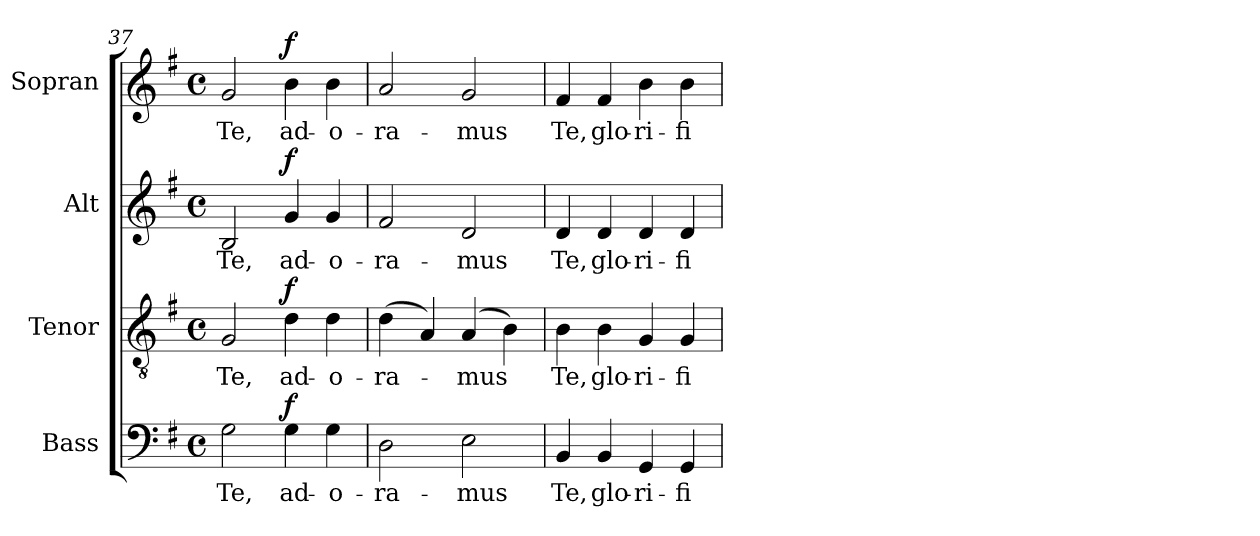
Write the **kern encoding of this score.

**kern	**text	**dynam	**kern	**text	**dynam	**kern	**text	**dynam	**kern	**text	**dynam
*part4	*part4	*part4	*part3	*part3	*part3	*part2	*part2	*part2	*part1	*part1	*part1
*staff4	*staff4	*staff4	*staff3	*staff3	*staff3	*staff2	*staff2	*staff2	*staff1	*staff1	*staff1
*I"Bass	*	*	*I"Tenor	*	*	*I"Alt	*	*	*I"Sopran	*	*
*I'B.	*	*	*I'T.	*	*	*I'A.	*	*	*I'S.	*	*
*clefF4	*	*	*clefGv2	*	*	*clefG2	*	*	*clefG2	*	*
*k[f#]	*	*	*k[f#]	*	*	*k[f#]	*	*	*k[f#]	*	*
*G:	*	*	*G:	*	*	*G:	*	*	*G:	*	*
*M4/4	*	*	*M4/4	*	*	*M4/4	*	*	*M4/4	*	*
*met(c)	*	*	*met(c)	*	*	*met(c)	*	*	*met(c)	*	*
=37	=37	=37	=37	=37	=37	=37	=37	=37	=37	=37	=37
!	!LO:LY:b	!	!	!LO:LY:b	!	!	!LO:LY:b	!	!	!LO:LY:b	!
2G\	Te,	.	2G/	Te,	.	2B/	Te,	.	2g/	Te,	.
!	!LO:LY:b	!LO:DY:a	!	!LO:LY:b	!LO:DY:a	!	!LO:LY:b	!LO:DY:a	!	!LO:LY:b	!LO:DY:a
4G\	ad-	f	4d\	ad-	f	4g/	ad-	f	4b\	ad-	f
!	!LO:LY:b	!	!	!LO:LY:b	!	!	!LO:LY:b	!	!	!LO:LY:b	!
4G\	-o-	.	4d\	-o-	.	4g/	-o-	.	4b\	-o-	.
=38	=38	=38	=38	=38	=38	=38	=38	=38	=38	=38	=38
!	!LO:LY:b	!	!	!LO:LY:b	!	!	!LO:LY:b	!	!	!LO:LY:b	!
2D\	-ra-	.	(>4d\	-ra-	.	2f#/	-ra-	.	2a/	-ra-	.
.	.	.	4A/)	.	.	.	.	.	.	.	.
!	!LO:LY:b	!	!	!LO:LY:b	!	!	!LO:LY:b	!	!	!LO:LY:b	!
2E\	-mus	.	(4A/	-mus	.	2d/	-mus	.	2g/	-mus	.
.	.	.	4B\)	.	.	.	.	.	.	.	.
=39	=39	=39	=39	=39	=39	=39	=39	=39	=39	=39	=39
!	!LO:LY:b	!	!	!LO:LY:b	!	!	!LO:LY:b	!	!	!LO:LY:b	!
4BB/	Te,	.	4B\	Te,	.	4d/	Te,	.	4f#/	Te,	.
!	!LO:LY:b	!	!	!LO:LY:b	!	!	!LO:LY:b	!	!	!LO:LY:b	!
4BB/	glo-	.	4B\	glo-	.	4d/	glo-	.	4f#/	glo-	.
!	!LO:LY:b	!	!	!LO:LY:b	!	!	!LO:LY:b	!	!	!LO:LY:b	!
4GG/	-ri-	.	4G/	-ri-	.	4d/	-ri-	.	4b\	-ri-	.
!	!LO:LY:b	!	!	!LO:LY:b	!	!	!LO:LY:b	!	!	!LO:LY:b	!
4GG/	-fi-	.	4G/	-fi-	.	4d/	-fi-	.	4b\	-fi-	.
=	=	=	=	=	=	=	=	=	=	=	=
*-	*-	*-	*-	*-	*-	*-	*-	*-	*-	*-	*-
